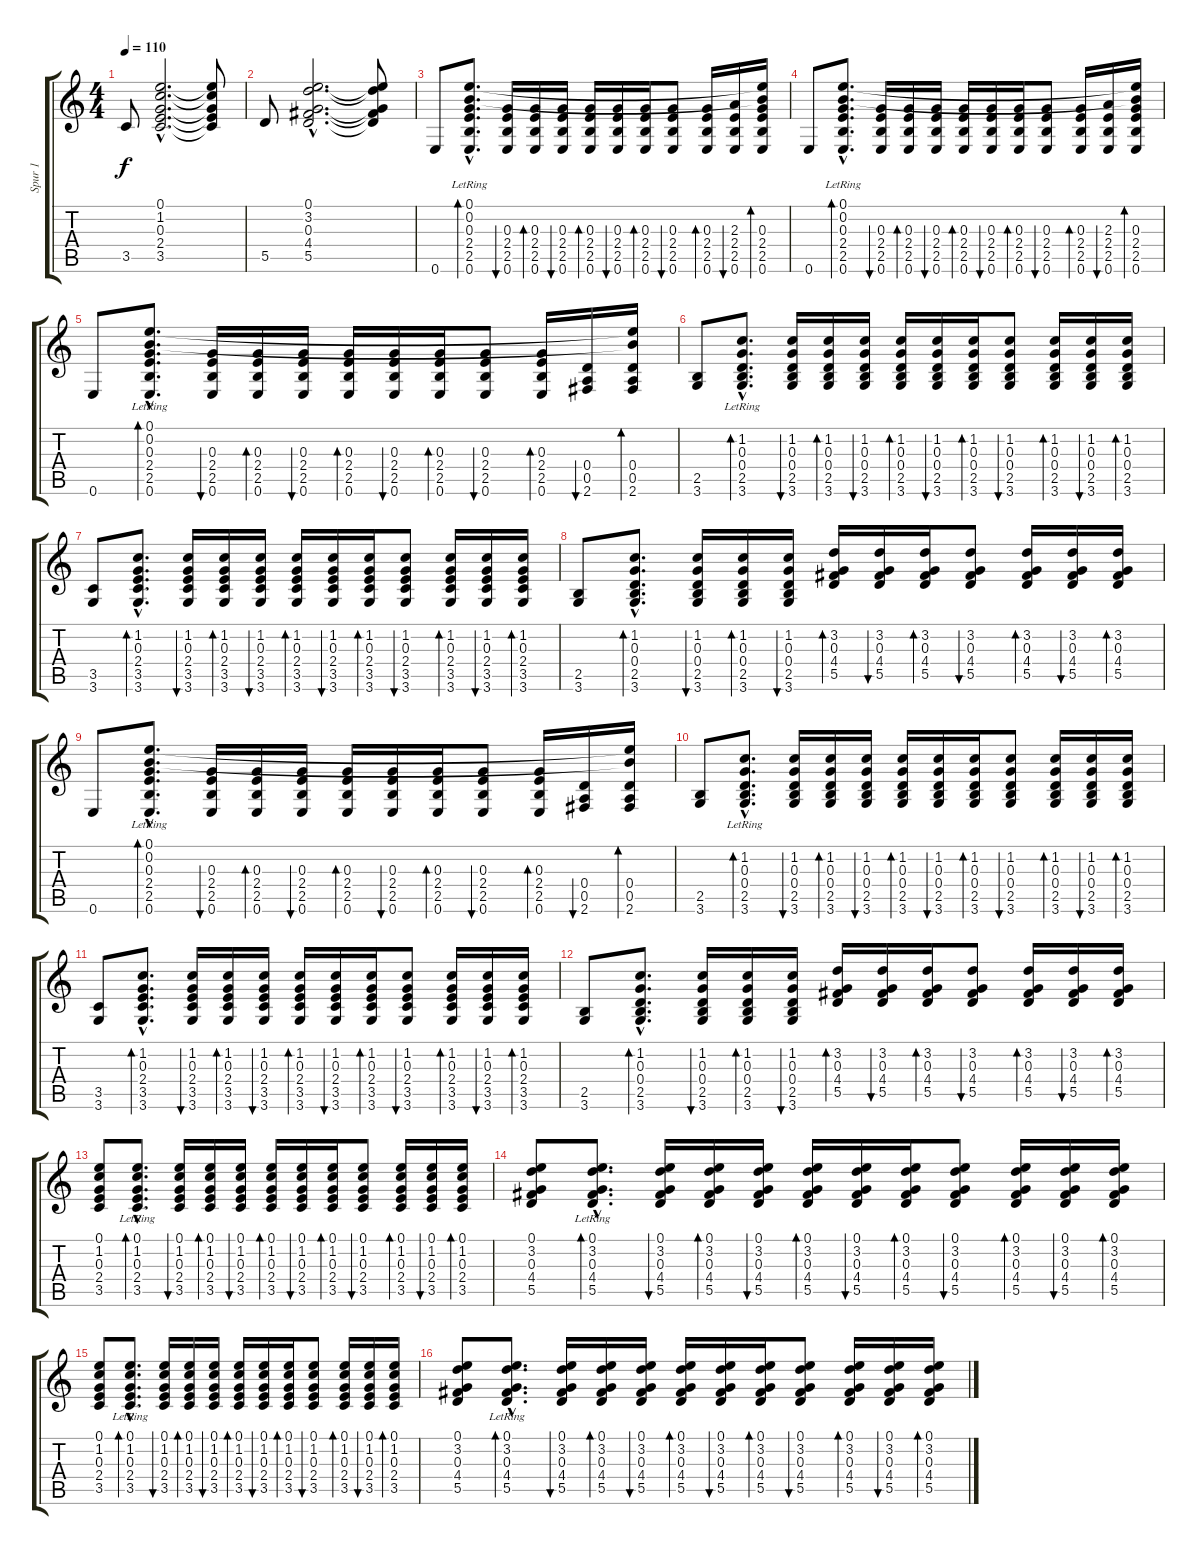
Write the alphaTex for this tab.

\track ("Spur 1" "Spur 1") {instrument acousticguitarsteel}
\staff {score tabs}
\tuning (E4 B3 G3 D3 A2 E2) {hide}
\ts (4 4)
\tempo 110
\clef g2
\ks c
3.5.8{dy f} (0.1{hac} 1.2{hac} 0.3{hac} 2.4{hac} 3.5{hac}).2{d} (0.1{t} 1.2{t} 0.3{t} 2.4{t} 3.5{t}).8 |
5.5.8 (0.1{hac} 3.2{hac} 0.3{hac} 4.4{hac} 5.5{hac}).2{d} (0.1{t} 3.2{t} 0.3{t} 4.4{t} 5.5{t}).8 |
0.6.8 (0.1{hac lr} 0.2{hac lr} 0.3{hac} 2.4{hac} 2.5{hac} 0.6{hac}).8{d bd 60} (0.3 2.4 2.5 0.6).16{bu 60} (0.3 2.4 2.5 0.6).16{bd 60} (0.3 2.4 2.5 0.6).16{bu 60} (0.3 2.4 2.5 0.6).16{bd 60} (0.3 2.4 2.5 0.6).16{bu 60} (0.3 2.4 2.5 0.6).16{bd 60} (0.3 2.4 2.5 0.6).8{bu 60} (0.3 2.4 2.5 0.6).16{bd 60} (2.3 2.4 2.5 0.6).16{bu 60} (0.1{t} 0.2{t} 0.3 2.4 2.5 0.6).16{bd 60} |
0.6.8 (0.1{hac lr} 0.2{hac lr} 0.3{hac} 2.4{hac} 2.5{hac} 0.6{hac}).8{d bd 60} (0.3 2.4 2.5 0.6).16{bu 60} (0.3 2.4 2.5 0.6).16{bd 60} (0.3 2.4 2.5 0.6).16{bu 60} (0.3 2.4 2.5 0.6).16{bd 60} (0.3 2.4 2.5 0.6).16{bu 60} (0.3 2.4 2.5 0.6).16{bd 60} (0.3 2.4 2.5 0.6).8{bu 60} (0.3 2.4 2.5 0.6).16{bd 60} (2.3 2.4 2.5 0.6).16{bu 60} (0.1{t} 0.2{t} 0.3 2.4 2.5 0.6).16{bd 60} |
0.6.8 (0.1{hac lr} 0.2{hac lr} 0.3{hac} 2.4{hac} 2.5{hac} 0.6{hac}).8{d bd 60} (0.3 2.4 2.5 0.6).16{bu 60} (0.3 2.4 2.5 0.6).16{bd 60} (0.3 2.4 2.5 0.6).16{bu 60} (0.3 2.4 2.5 0.6).16{bd 60} (0.3 2.4 2.5 0.6).16{bu 60} (0.3 2.4 2.5 0.6).16{bd 60} (0.3 2.4 2.5 0.6).8{bu 60} (0.3 2.4 2.5 0.6).16{bd 60} (0.4 0.5 2.6).16{bu 60} (0.1{t} 0.2{t} 0.4 0.5 2.6).16{bd 60} |
(2.5 3.6).8 (1.2{hac lr} 0.3{hac} 0.4{hac} 2.5{hac} 3.6{hac}).8{d bd 60} (1.2 0.3 0.4 2.5 3.6).16{bu 60} (1.2 0.3 0.4 2.5 3.6).16{bd 60} (1.2 0.3 0.4 2.5 3.6).16{bu 60} (1.2 0.3 0.4 2.5 3.6).16{bd 60} (1.2 0.3 0.4 2.5 3.6).16{bu 60} (1.2 0.3 0.4 2.5 3.6).16{bd 60} (1.2 0.3 0.4 2.5 3.6).8{bu 60} (1.2 0.3 0.4 2.5 3.6).16{bd 60} (1.2 0.3 0.4 2.5 3.6).16{bu 60} (1.2 0.3 0.4 2.5 3.6).16{bd 60} |
(3.5 3.6).8 (1.2{hac} 0.3{hac} 2.4{hac} 3.5{hac} 3.6{hac}).8{d bd 60} (1.2 0.3 2.4 3.5 3.6).16{bu 60} (1.2 0.3 2.4 3.5 3.6).16{bd 60} (1.2 0.3 2.4 3.5 3.6).16{bu 60} (1.2 0.3 2.4 3.5 3.6).16{bd 60} (1.2 0.3 2.4 3.5 3.6).16{bu 60} (1.2 0.3 2.4 3.5 3.6).16{bd 60} (1.2 0.3 2.4 3.5 3.6).8{bu 60} (1.2 0.3 2.4 3.5 3.6).16{bd 60} (1.2 0.3 2.4 3.5 3.6).16{bu 60} (1.2 0.3 2.4 3.5 3.6).16{bd 60} |
(2.5 3.6).8 (1.2{hac} 0.3{hac} 0.4{hac} 2.5{hac} 3.6{hac}).8{d bd 60} (1.2 0.3 0.4 2.5 3.6).16{bu 60} (1.2 0.3 0.4 2.5 3.6).16{bd 60} (1.2 0.3 0.4 2.5 3.6).16{bu 60} (3.2 0.3 4.4 5.5).16{bd 60} (3.2 0.3 4.4 5.5).16{bu 60} (3.2 0.3 4.4 5.5).16{bd 60} (3.2 0.3 4.4 5.5).8{bu 60} (3.2 0.3 4.4 5.5).16{bd 60} (3.2 0.3 4.4 5.5).16{bu 60} (3.2 0.3 4.4 5.5).16{bd 60} |
0.6.8 (0.1{hac lr} 0.2{hac lr} 0.3{hac} 2.4{hac} 2.5{hac} 0.6{hac}).8{d bd 60} (0.3 2.4 2.5 0.6).16{bu 60} (0.3 2.4 2.5 0.6).16{bd 60} (0.3 2.4 2.5 0.6).16{bu 60} (0.3 2.4 2.5 0.6).16{bd 60} (0.3 2.4 2.5 0.6).16{bu 60} (0.3 2.4 2.5 0.6).16{bd 60} (0.3 2.4 2.5 0.6).8{bu 60} (0.3 2.4 2.5 0.6).16{bd 60} (0.4 0.5 2.6).16{bu 60} (0.1{t} 0.2{t} 0.4 0.5 2.6).16{bd 60} |
(2.5 3.6).8 (1.2{hac lr} 0.3{hac} 0.4{hac} 2.5{hac} 3.6{hac}).8{d bd 60} (1.2 0.3 0.4 2.5 3.6).16{bu 60} (1.2 0.3 0.4 2.5 3.6).16{bd 60} (1.2 0.3 0.4 2.5 3.6).16{bu 60} (1.2 0.3 0.4 2.5 3.6).16{bd 60} (1.2 0.3 0.4 2.5 3.6).16{bu 60} (1.2 0.3 0.4 2.5 3.6).16{bd 60} (1.2 0.3 0.4 2.5 3.6).8{bu 60} (1.2 0.3 0.4 2.5 3.6).16{bd 60} (1.2 0.3 0.4 2.5 3.6).16{bu 60} (1.2 0.3 0.4 2.5 3.6).16{bd 60} |
(3.5 3.6).8 (1.2{hac} 0.3{hac} 2.4{hac} 3.5{hac} 3.6{hac}).8{d bd 60} (1.2 0.3 2.4 3.5 3.6).16{bu 60} (1.2 0.3 2.4 3.5 3.6).16{bd 60} (1.2 0.3 2.4 3.5 3.6).16{bu 60} (1.2 0.3 2.4 3.5 3.6).16{bd 60} (1.2 0.3 2.4 3.5 3.6).16{bu 60} (1.2 0.3 2.4 3.5 3.6).16{bd 60} (1.2 0.3 2.4 3.5 3.6).8{bu 60} (1.2 0.3 2.4 3.5 3.6).16{bd 60} (1.2 0.3 2.4 3.5 3.6).16{bu 60} (1.2 0.3 2.4 3.5 3.6).16{bd 60} |
(2.5 3.6).8 (1.2{hac} 0.3{hac} 0.4{hac} 2.5{hac} 3.6{hac}).8{d bd 60} (1.2 0.3 0.4 2.5 3.6).16{bu 60} (1.2 0.3 0.4 2.5 3.6).16{bd 60} (1.2 0.3 0.4 2.5 3.6).16{bu 60} (3.2 0.3 4.4 5.5).16{bd 60} (3.2 0.3 4.4 5.5).16{bu 60} (3.2 0.3 4.4 5.5).16{bd 60} (3.2 0.3 4.4 5.5).8{bu 60} (3.2 0.3 4.4 5.5).16{bd 60} (3.2 0.3 4.4 5.5).16{bu 60} (3.2 0.3 4.4 5.5).16{bd 60} |
(0.1 1.2 0.3 2.4 3.5).8 (0.1{hac lr} 1.2{hac lr} 0.3{hac} 2.4{hac} 3.5{hac}).8{d bd 60} (0.1 1.2 0.3 2.4 3.5).16{bu 60} (0.1 1.2 0.3 2.4 3.5).16{bd 60} (0.1 1.2 0.3 2.4 3.5).16{bu 60} (0.1 1.2 0.3 2.4 3.5).16{bd 60} (0.1 1.2 0.3 2.4 3.5).16{bu 60} (0.1 1.2 0.3 2.4 3.5).16{bd 60} (0.1 1.2 0.3 2.4 3.5).8{bu 60} (0.1 1.2 0.3 2.4 3.5).16{bd 60} (0.1 1.2 0.3 2.4 3.5).16{bu 60} (0.1 1.2 0.3 2.4 3.5).16{bd 60} |
(0.1 3.2 0.3 4.4 5.5).8 (0.1{hac lr} 3.2{hac lr} 0.3{hac} 4.4{hac} 5.5{hac}).8{d bd 60} (0.1 3.2 0.3 4.4 5.5).16{bu 60} (0.1 3.2 0.3 4.4 5.5).16{bd 60} (0.1 3.2 0.3 4.4 5.5).16{bu 60} (0.1 3.2 0.3 4.4 5.5).16{bd 60} (0.1 3.2 0.3 4.4 5.5).16{bu 60} (0.1 3.2 0.3 4.4 5.5).16{bd 60} (0.1 3.2 0.3 4.4 5.5).8{bu 60} (0.1 3.2 0.3 4.4 5.5).16{bd 60} (0.1 3.2 0.3 4.4 5.5).16{bu 60} (0.1 3.2 0.3 4.4 5.5).16{bd 60} |
(0.1 1.2 0.3 2.4 3.5).8 (0.1{hac lr} 1.2{hac lr} 0.3{hac} 2.4{hac} 3.5{hac}).8{d bd 60} (0.1 1.2 0.3 2.4 3.5).16{bu 60} (0.1 1.2 0.3 2.4 3.5).16{bd 60} (0.1 1.2 0.3 2.4 3.5).16{bu 60} (0.1 1.2 0.3 2.4 3.5).16{bd 60} (0.1 1.2 0.3 2.4 3.5).16{bu 60} (0.1 1.2 0.3 2.4 3.5).16{bd 60} (0.1 1.2 0.3 2.4 3.5).8{bu 60} (0.1 1.2 0.3 2.4 3.5).16{bd 60} (0.1 1.2 0.3 2.4 3.5).16{bu 60} (0.1 1.2 0.3 2.4 3.5).16{bd 60} |
(0.1 3.2 0.3 4.4 5.5).8 (0.1{hac lr} 3.2{hac lr} 0.3{hac} 4.4{hac} 5.5{hac}).8{d bd 60} (0.1 3.2 0.3 4.4 5.5).16{bu 60} (0.1 3.2 0.3 4.4 5.5).16{bd 60} (0.1 3.2 0.3 4.4 5.5).16{bu 60} (0.1 3.2 0.3 4.4 5.5).16{bd 60} (0.1 3.2 0.3 4.4 5.5).16{bu 60} (0.1 3.2 0.3 4.4 5.5).16{bd 60} (0.1 3.2 0.3 4.4 5.5).8{bu 60} (0.1 3.2 0.3 4.4 5.5).16{bd 60} (0.1 3.2 0.3 4.4 5.5).16{bu 60} (0.1 3.2 0.3 4.4 5.5).16{bd 60}
